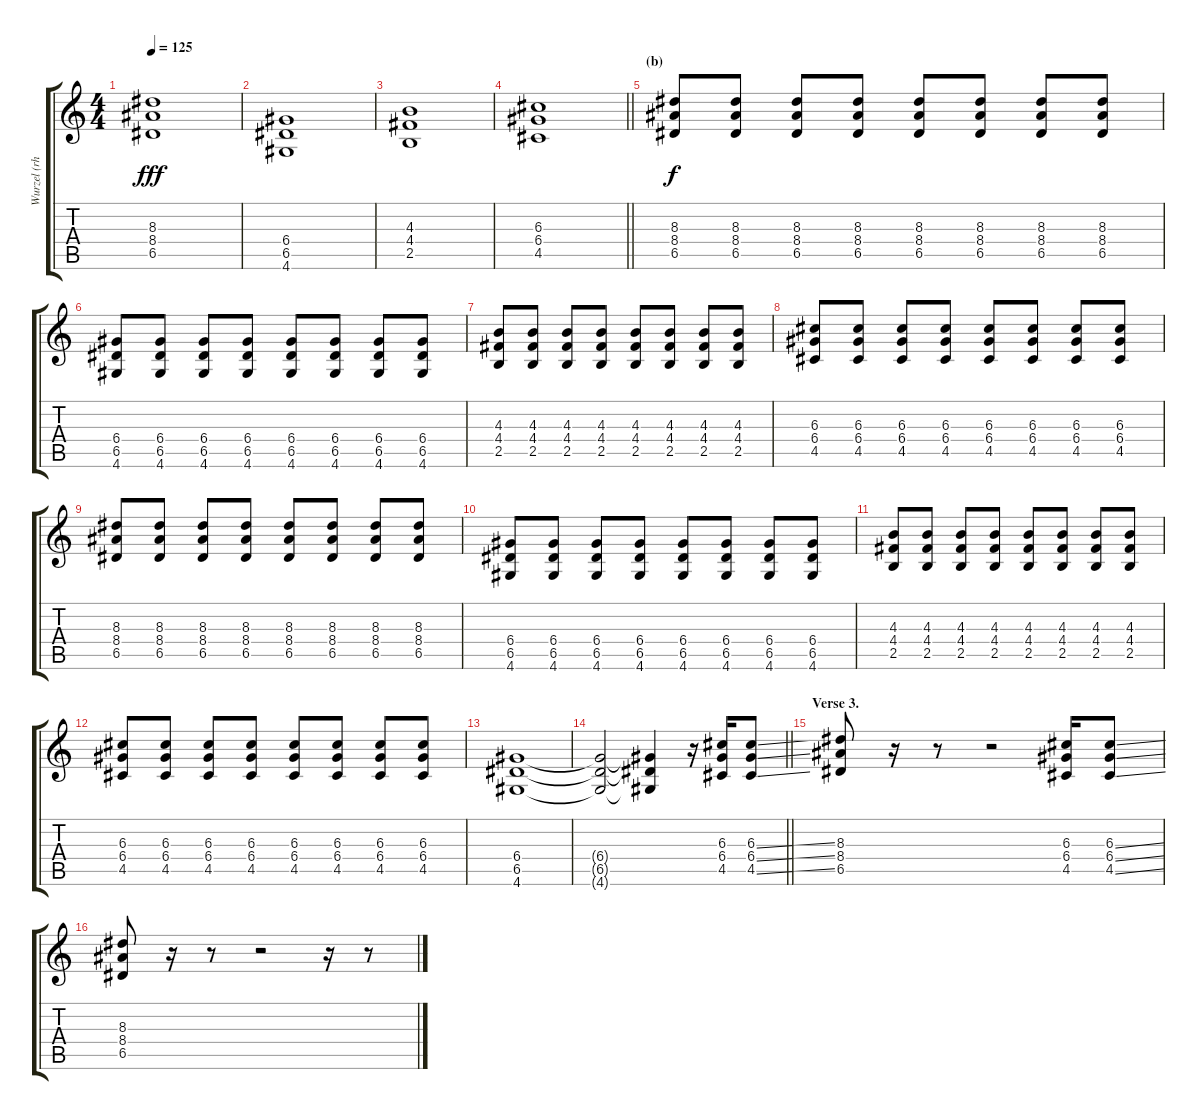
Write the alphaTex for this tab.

\track ("Wurzel (rhythm)" "Wurzel (rh") {instrument overdrivenguitar}
\staff {score tabs}
\tuning (E4 B3 G3 D3 A2 E2) {hide}
\ts (4 4)
\tempo 125
\clef g2
\ks c
(8.3 8.4 6.5).1{dy fff} |
(6.4 6.5 4.6).1 |
(4.3 4.4 2.5).1 |
\barLineRight lightlight
(6.3 6.4 4.5).1 |
\section ("" "(b)")
(8.3 8.4 6.5).8{dy f} (8.3 8.4 6.5).8 (8.3 8.4 6.5).8 (8.3 8.4 6.5).8 (8.3 8.4 6.5).8 (8.3 8.4 6.5).8 (8.3 8.4 6.5).8 (8.3 8.4 6.5).8 |
(6.4 6.5 4.6).8 (6.4 6.5 4.6).8 (6.4 6.5 4.6).8 (6.4 6.5 4.6).8 (6.4 6.5 4.6).8 (6.4 6.5 4.6).8 (6.4 6.5 4.6).8 (6.4 6.5 4.6).8 |
(4.3 4.4 2.5).8 (4.3 4.4 2.5).8 (4.3 4.4 2.5).8 (4.3 4.4 2.5).8 (4.3 4.4 2.5).8 (4.3 4.4 2.5).8 (4.3 4.4 2.5).8 (4.3 4.4 2.5).8 |
(6.3 6.4 4.5).8 (6.3 6.4 4.5).8 (6.3 6.4 4.5).8 (6.3 6.4 4.5).8 (6.3 6.4 4.5).8 (6.3 6.4 4.5).8 (6.3 6.4 4.5).8 (6.3 6.4 4.5).8 |
(8.3 8.4 6.5).8 (8.3 8.4 6.5).8 (8.3 8.4 6.5).8 (8.3 8.4 6.5).8 (8.3 8.4 6.5).8 (8.3 8.4 6.5).8 (8.3 8.4 6.5).8 (8.3 8.4 6.5).8 |
(6.4 6.5 4.6).8 (6.4 6.5 4.6).8 (6.4 6.5 4.6).8 (6.4 6.5 4.6).8 (6.4 6.5 4.6).8 (6.4 6.5 4.6).8 (6.4 6.5 4.6).8 (6.4 6.5 4.6).8 |
(4.3 4.4 2.5).8 (4.3 4.4 2.5).8 (4.3 4.4 2.5).8 (4.3 4.4 2.5).8 (4.3 4.4 2.5).8 (4.3 4.4 2.5).8 (4.3 4.4 2.5).8 (4.3 4.4 2.5).8 |
(6.3 6.4 4.5).8 (6.3 6.4 4.5).8 (6.3 6.4 4.5).8 (6.3 6.4 4.5).8 (6.3 6.4 4.5).8 (6.3 6.4 4.5).8 (6.3 6.4 4.5).8 (6.3 6.4 4.5).8 |
(6.4 6.5 4.6).1 |
\barLineRight lightlight
(6.4{t} 6.5{t} 4.6{t}).2 (6.4{t} 6.5{t} 4.6{t}).4 r.16 (6.3 6.4 4.5).16 (6.3{ss} 6.4{ss} 4.5{ss}).8 |
\section ("" "Verse 3.")
(8.3 8.4 6.5).8 r.16 r.8 r.2 (6.3 6.4 4.5).16 (6.3{ss} 6.4{ss} 4.5{ss}).8 |
(8.3 8.4 6.5).8 r.16 r.8 r.2 r.16 r.8
